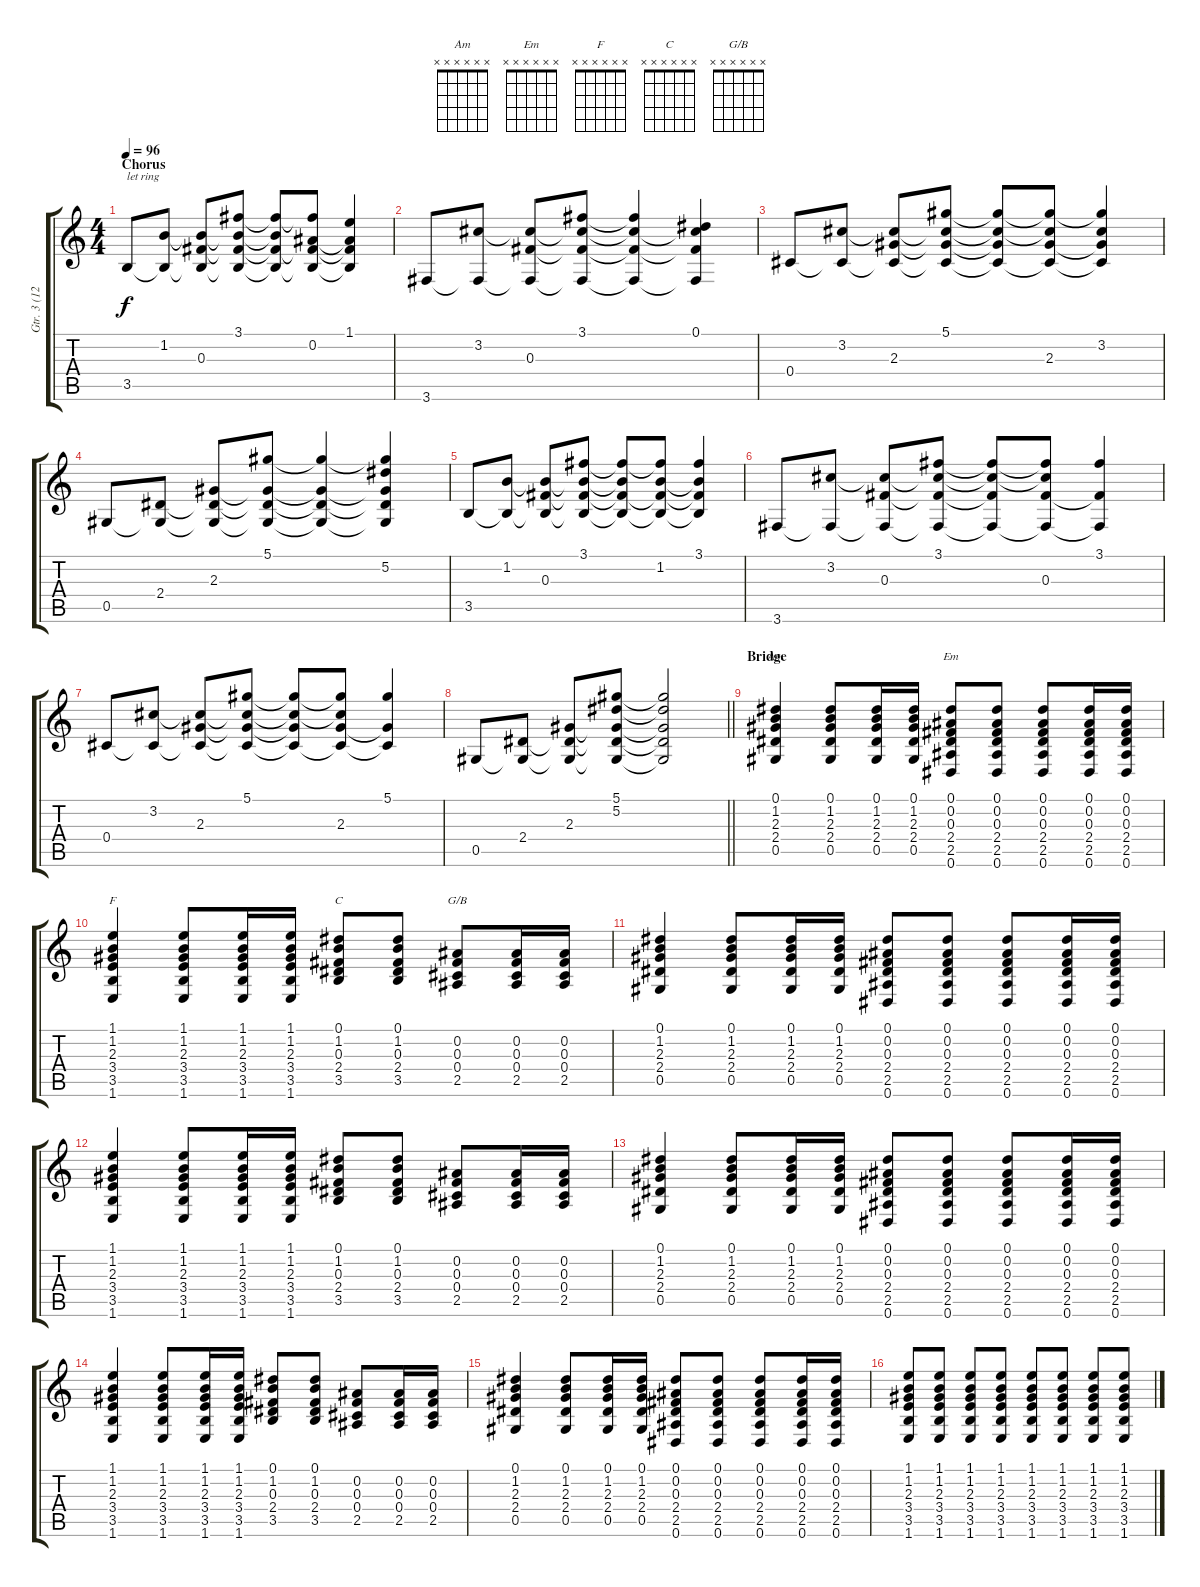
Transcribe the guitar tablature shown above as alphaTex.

\track ("Gtr. 3 (12-str. elec.)" "Gtr. 3 (12") {instrument electricguitarclean}
\staff {score tabs}
\tuning (Eb4 Bb3 Gb3 Db3 Ab2 Eb2) {hide}
\chord ("Am" x x x x x x)
\chord ("Em" x x x x x x)
\chord ("F" x x x x x x)
\chord ("C" x x x x x x)
\chord ("G/B" x x x x x x)
\ts (4 4)
\section ("" "Chorus")
\tempo 96
\clef g2
\ks c
3.5.8{txt "let ring" dy f} (1.2 3.5{t}).8 (1.2{t} 0.3 3.5{t}).8 (3.1 1.2{t} 0.3{t} 3.5{t}).8 (3.1{t} 1.2{t} 0.3{t} 3.5{t}).8 (3.1{t} 0.2 0.3{t} 3.5{t}).8 (1.1 0.2{t} 0.3{t} 3.5{t}).4 |
3.6.8 (3.2 3.6{t}).8 (3.2{t} 0.3 3.6{t}).8 (3.1 3.2{t} 0.3{t} 3.6{t}).8 (3.1{t} 3.2{t} 0.3{t} 3.6{t}).4 (0.1 3.2{t} 0.3{t} 3.6{t}).4 |
0.4.8 (3.2 0.4{t}).8 (3.2{t} 2.3 0.4{t}).8 (5.1 3.2{t} 2.3{t} 0.4{t}).8 (5.1{t} 3.2{t} 2.3{t} 0.4{t}).8 (5.1{t} 3.2{t} 2.3 0.4{t}).8 (5.1{t} 3.2 2.3{t} 0.4{t}).4 |
0.5.8 (2.4 0.5{t}).8 (2.3 2.4{t} 0.5{t}).8 (5.1 2.3{t} 2.4{t} 0.5{t}).8 (5.1{t} 2.3{t} 2.4{t} 0.5{t}).4 (5.1{t} 5.2 2.3{t} 2.4{t} 0.5{t}).4 |
3.5.8 (1.2 3.5{t}).8 (1.2{t} 0.3 3.5{t}).8 (3.1 1.2{t} 0.3{t} 3.5{t}).8 (3.1{t} 1.2{t} 0.3{t} 3.5{t}).8 (3.1{t} 1.2 0.3{t} 3.5{t}).8 (3.1 1.2{t} 0.3{t} 3.5{t}).4 |
3.6.8 (3.2 3.6{t}).8 (3.2{t} 0.3 3.6{t}).8 (3.1 3.2{t} 0.3{t} 3.6{t}).8 (3.1{t} 3.2{t} 0.3{t} 3.6{t}).8 (3.1{t} 3.2{t} 0.3 3.6{t}).8 (3.1 0.3{t} 3.6{t}).4 |
0.4.8 (3.2 0.4{t}).8 (3.2{t} 2.3 0.4{t}).8 (5.1 3.2{t} 2.3{t} 0.4{t}).8 (5.1{t} 3.2{t} 2.3{t} 0.4{t}).8 (5.1{t} 3.2{t} 2.3 0.4{t}).8 (5.1 2.3{t} 0.4{t}).4 |
\barLineRight lightlight
0.5.8 (2.4 0.5{t}).8 (2.3 2.4{t} 0.5{t}).8 (5.1 5.2 2.3{t} 2.4{t} 0.5{t}).8 (5.1{t} 5.2{t} 2.3{t} 2.4{t} 0.5{t}).2 |
\section ("" "Bridge")
(0.1 1.2 2.3 2.4 0.5).4{ch "Am" volume 7} (0.1 1.2 2.3 2.4 0.5).8 (0.1 1.2 2.3 2.4 0.5).16 (0.1 1.2 2.3 2.4 0.5).16 (0.1 0.2 0.3 2.4 2.5 0.6).8{ch "Em"} (0.1 0.2 0.3 2.4 2.5 0.6).8 (0.1 0.2 0.3 2.4 2.5 0.6).8 (0.1 0.2 0.3 2.4 2.5 0.6).16 (0.1 0.2 0.3 2.4 2.5 0.6).16 |
(1.1 1.2 2.3 3.4 3.5 1.6).4{ch "F"} (1.1 1.2 2.3 3.4 3.5 1.6).8 (1.1 1.2 2.3 3.4 3.5 1.6).16 (1.1 1.2 2.3 3.4 3.5 1.6).16 (0.1 1.2 0.3 2.4 3.5).8{ch "C"} (0.1 1.2 0.3 2.4 3.5).8 (0.2 0.3 0.4 2.5).8{ch "G/B"} (0.2 0.3 0.4 2.5).16 (0.2 0.3 0.4 2.5).16 |
(0.1 1.2 2.3 2.4 0.5).4{volume 7} (0.1 1.2 2.3 2.4 0.5).8 (0.1 1.2 2.3 2.4 0.5).16 (0.1 1.2 2.3 2.4 0.5).16 (0.1 0.2 0.3 2.4 2.5 0.6).8 (0.1 0.2 0.3 2.4 2.5 0.6).8 (0.1 0.2 0.3 2.4 2.5 0.6).8 (0.1 0.2 0.3 2.4 2.5 0.6).16 (0.1 0.2 0.3 2.4 2.5 0.6).16 |
(1.1 1.2 2.3 3.4 3.5 1.6).4 (1.1 1.2 2.3 3.4 3.5 1.6).8 (1.1 1.2 2.3 3.4 3.5 1.6).16 (1.1 1.2 2.3 3.4 3.5 1.6).16 (0.1 1.2 0.3 2.4 3.5).8 (0.1 1.2 0.3 2.4 3.5).8 (0.2 0.3 0.4 2.5).8 (0.2 0.3 0.4 2.5).16 (0.2 0.3 0.4 2.5).16 |
(0.1 1.2 2.3 2.4 0.5).4{volume 7} (0.1 1.2 2.3 2.4 0.5).8 (0.1 1.2 2.3 2.4 0.5).16 (0.1 1.2 2.3 2.4 0.5).16 (0.1 0.2 0.3 2.4 2.5 0.6).8 (0.1 0.2 0.3 2.4 2.5 0.6).8 (0.1 0.2 0.3 2.4 2.5 0.6).8 (0.1 0.2 0.3 2.4 2.5 0.6).16 (0.1 0.2 0.3 2.4 2.5 0.6).16 |
(1.1 1.2 2.3 3.4 3.5 1.6).4 (1.1 1.2 2.3 3.4 3.5 1.6).8 (1.1 1.2 2.3 3.4 3.5 1.6).16 (1.1 1.2 2.3 3.4 3.5 1.6).16 (0.1 1.2 0.3 2.4 3.5).8 (0.1 1.2 0.3 2.4 3.5).8 (0.2 0.3 0.4 2.5).8 (0.2 0.3 0.4 2.5).16 (0.2 0.3 0.4 2.5).16 |
(0.1 1.2 2.3 2.4 0.5).4{volume 7} (0.1 1.2 2.3 2.4 0.5).8 (0.1 1.2 2.3 2.4 0.5).16 (0.1 1.2 2.3 2.4 0.5).16 (0.1 0.2 0.3 2.4 2.5 0.6).8 (0.1 0.2 0.3 2.4 2.5 0.6).8 (0.1 0.2 0.3 2.4 2.5 0.6).8 (0.1 0.2 0.3 2.4 2.5 0.6).16 (0.1 0.2 0.3 2.4 2.5 0.6).16 |
(1.1 1.2 2.3 3.4 3.5 1.6).8 (1.1 1.2 2.3 3.4 3.5 1.6).8 (1.1 1.2 2.3 3.4 3.5 1.6).8 (1.1 1.2 2.3 3.4 3.5 1.6).8 (1.1 1.2 2.3 3.4 3.5 1.6).8 (1.1 1.2 2.3 3.4 3.5 1.6).8 (1.1 1.2 2.3 3.4 3.5 1.6).8 (1.1 1.2 2.3 3.4 3.5 1.6).8
